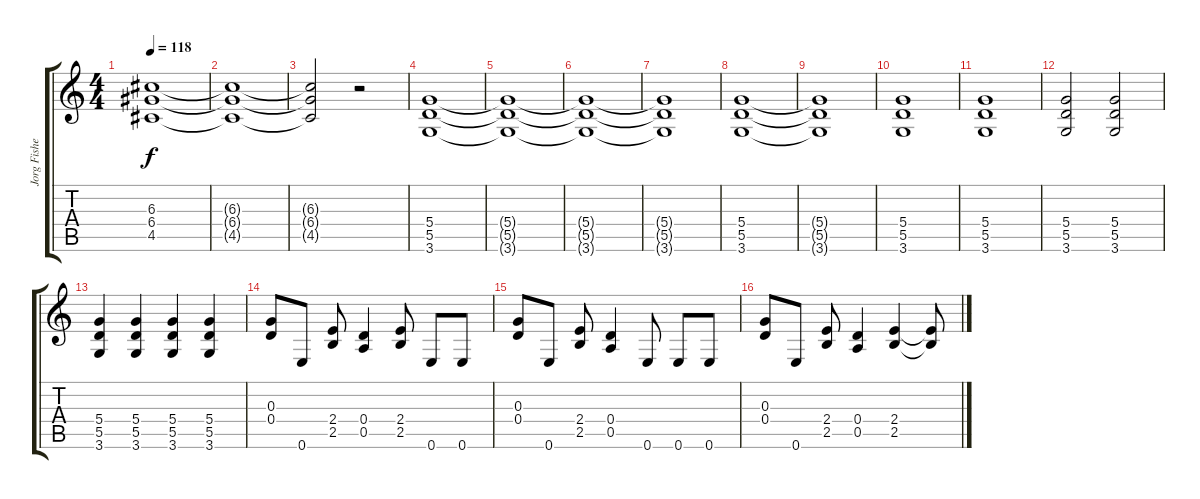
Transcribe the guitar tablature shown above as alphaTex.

\track ("Jorg Fisher" "Jorg Fishe") {instrument distortionguitar}
\staff {score tabs}
\tuning (E4 B3 G3 D3 A2 E2) {hide}
\ts (4 4)
\tempo 118
\clef g2
\ks c
(6.3 6.4 4.5).1{dy f} |
(6.3{t} 6.4{t} 4.5{t}).1 |
(6.3{t} 6.4{t} 4.5{t}).2 r.2 |
(5.4 5.5 3.6).1 |
(5.4{t} 5.5{t} 3.6{t}).1 |
(5.4{t} 5.5{t} 3.6{t}).1 |
(5.4{t} 5.5{t} 3.6{t}).1 |
(5.4 5.5 3.6).1 |
(5.4{t} 5.5{t} 3.6{t}).1 |
(5.4 5.5 3.6).1 |
(5.4 5.5 3.6).1 |
(5.4 5.5 3.6).2 (5.4 5.5 3.6).2 |
(5.4 5.5 3.6).4 (5.4 5.5 3.6).4 (5.4 5.5 3.6).4 (5.4 5.5 3.6).4 |
(0.3 0.4).8 0.6.8 (2.4 2.5).8 (0.4 0.5).4 (2.4 2.5).8 0.6.8 0.6.8 |
(0.3 0.4).8 0.6.8 (2.4 2.5).8 (0.4 0.5).4 0.6.8 0.6.8 0.6.8 |
(0.3 0.4).8 0.6.8 (2.4 2.5).8 (0.4 0.5).4 (2.4 2.5).4 (2.4{t} 2.5{t}).8
